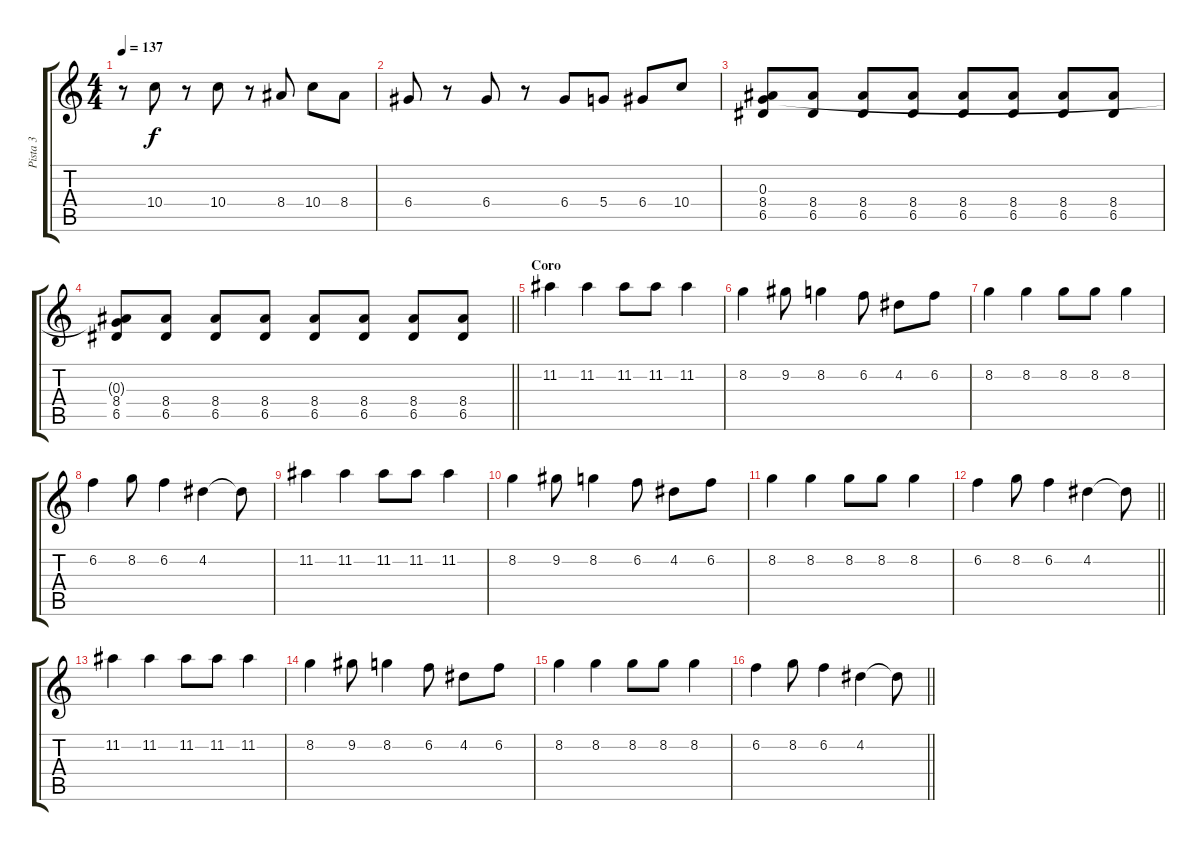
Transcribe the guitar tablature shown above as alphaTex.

\track ("Pista 3" "Pista 3") {instrument distortionguitar}
\staff {score tabs}
\tuning (E4 B3 G3 D3 A2 E2) {hide}
\ts (4 4)
\tempo 137
\clef g2
\ks c
r.8{dy f} 10.4.8 r.8 10.4.8 r.8 8.4.8 10.4.8 8.4.8 |
6.4.8 r.8 6.4.8 r.8 6.4.8 5.4.8 6.4.8 10.4.8 |
(0.3 8.4 6.5).8 (8.4 6.5).8 (8.4 6.5).8 (8.4 6.5).8 (8.4 6.5).8 (8.4 6.5).8 (8.4 6.5).8 (8.4 6.5).8 |
\barLineRight lightlight
(0.3{t} 8.4 6.5).8 (8.4 6.5).8 (8.4 6.5).8 (8.4 6.5).8 (8.4 6.5).8 (8.4 6.5).8 (8.4 6.5).8 (8.4 6.5).8 |
\section ("" "Coro")
11.2.4{volume 16 instrument distortionguitar} 11.2.4 11.2.8 11.2.8 11.2.4 |
8.2.4 9.2.8 8.2.4 6.2.8 4.2.8 6.2.8 |
8.2.4 8.2.4 8.2.8 8.2.8 8.2.4 |
6.2.4 8.2.8 6.2.4 4.2.4 4.2{t}.8 |
11.2.4 11.2.4 11.2.8 11.2.8 11.2.4 |
8.2.4 9.2.8 8.2.4 6.2.8 4.2.8 6.2.8 |
8.2.4 8.2.4 8.2.8 8.2.8 8.2.4 |
\barLineRight lightlight
6.2.4 8.2.8 6.2.4 4.2.4 4.2{t}.8 |
11.2.4 11.2.4 11.2.8 11.2.8 11.2.4 |
8.2.4 9.2.8 8.2.4 6.2.8 4.2.8 6.2.8 |
8.2.4 8.2.4 8.2.8 8.2.8 8.2.4 |
\barLineRight lightlight
6.2.4 8.2.8 6.2.4 4.2.4 4.2{t}.8
